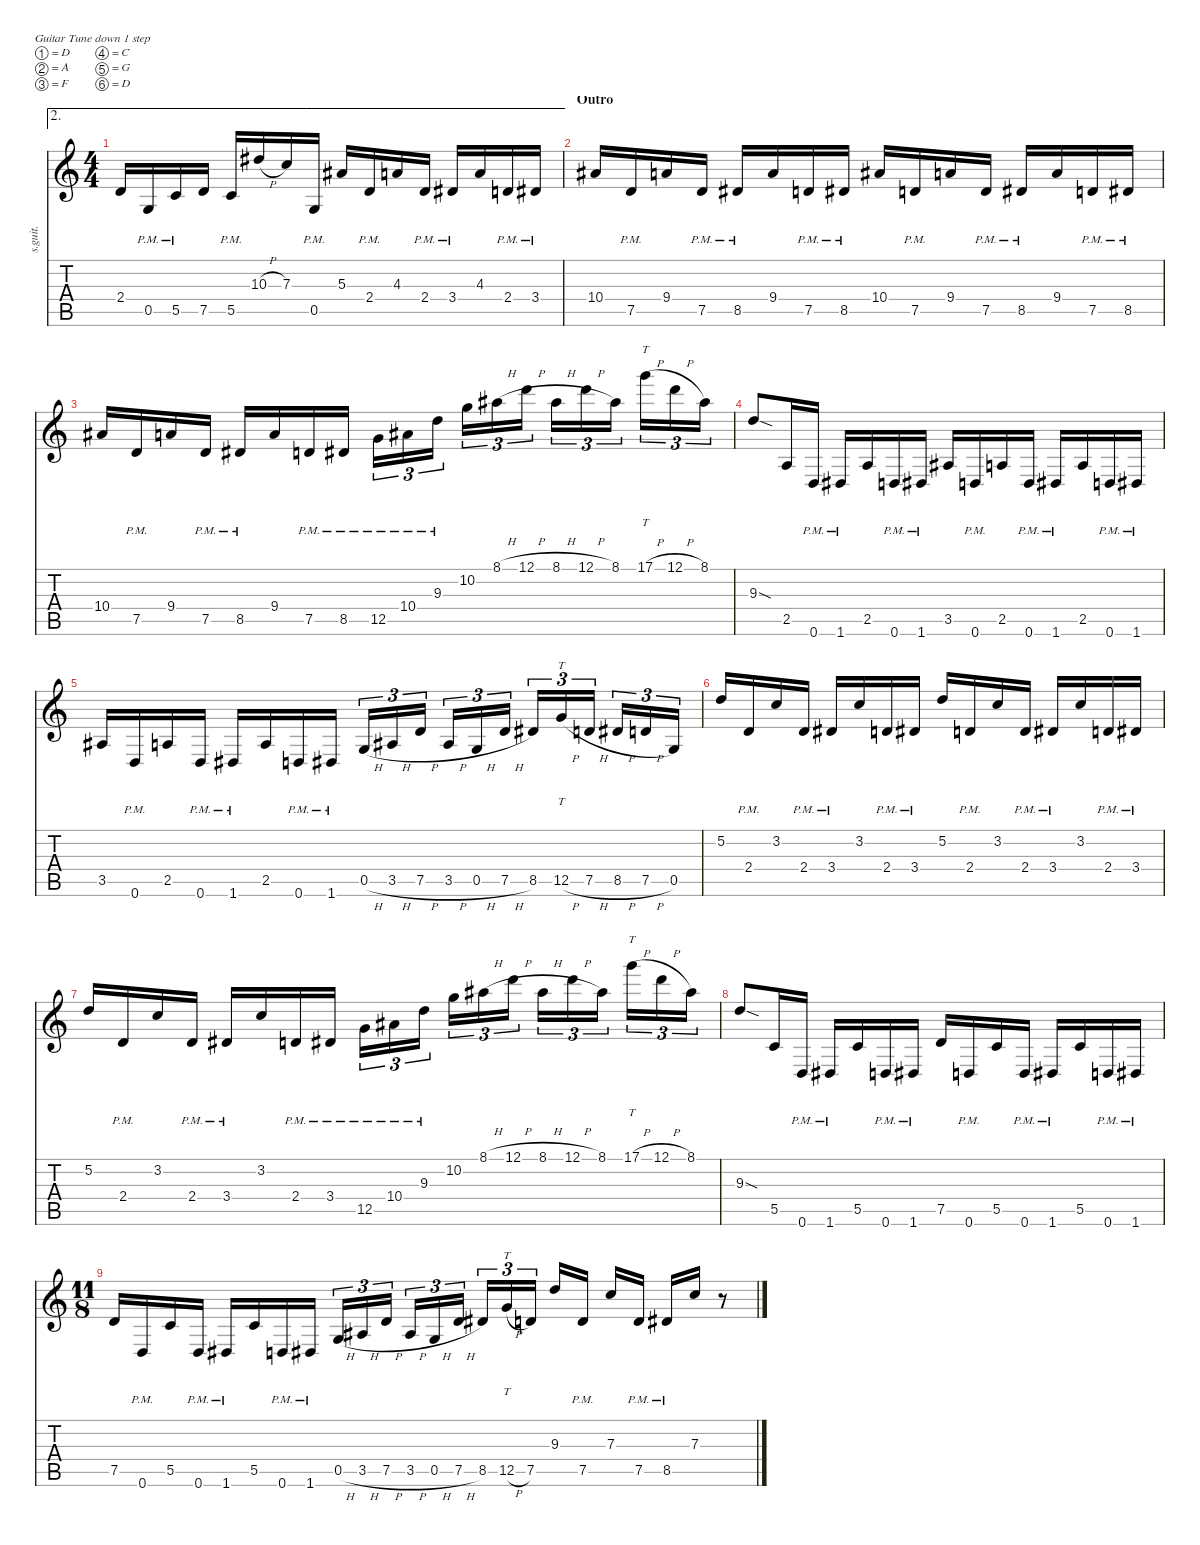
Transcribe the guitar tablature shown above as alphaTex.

\defaultSystemsLayout 4
\hideDynamics
\bracketExtendMode nobrackets
\track ("Christian Muenzer" "s.guit.") {instrument distortionguitar}
\staff {score tabs}
\tuning (D4 A3 F3 C3 G2 D2)
\ae 2
\ts (4 4)
\tempo (120 hide)
\clef g2
\ks c
2.4.16{lyrics (0 "") lyrics (1 "") lyrics (2 "") lyrics (3 "") lyrics (4 "") dy f} 0.5{pm}.16{lyrics (0 "") lyrics (1 "") lyrics (2 "") lyrics (3 "") lyrics (4 "")} 5.5{pm}.16{lyrics (0 "") lyrics (1 "") lyrics (2 "") lyrics (3 "") lyrics (4 "")} 7.5.16{lyrics (0 "") lyrics (1 "") lyrics (2 "") lyrics (3 "") lyrics (4 "")} 5.5{pm}.16{lyrics (0 "") lyrics (1 "") lyrics (2 "") lyrics (3 "") lyrics (4 "")} 10.3{h acc #}.16{lyrics (0 "") lyrics (1 "") lyrics (2 "") lyrics (3 "") lyrics (4 "")} 7.3.16{lyrics (0 "") lyrics (1 "") lyrics (2 "") lyrics (3 "") lyrics (4 "")} 0.5{pm}.16{lyrics (0 "") lyrics (1 "") lyrics (2 "") lyrics (3 "") lyrics (4 "")} 5.3{acc #}.16{lyrics (0 "") lyrics (1 "") lyrics (2 "") lyrics (3 "") lyrics (4 "")} 2.4{pm}.16{lyrics (0 "") lyrics (1 "") lyrics (2 "") lyrics (3 "") lyrics (4 "")} 4.3.16{lyrics (0 "") lyrics (1 "") lyrics (2 "") lyrics (3 "") lyrics (4 "")} 2.4{pm}.16{lyrics (0 "") lyrics (1 "") lyrics (2 "") lyrics (3 "") lyrics (4 "")} 3.4{pm acc #}.16{lyrics (0 "") lyrics (1 "") lyrics (2 "") lyrics (3 "") lyrics (4 "")} 4.3.16{lyrics (0 "") lyrics (1 "") lyrics (2 "") lyrics (3 "") lyrics (4 "")} 2.4{pm}.16{lyrics (0 "") lyrics (1 "") lyrics (2 "") lyrics (3 "") lyrics (4 "")} 3.4{pm acc #}.16{lyrics (0 "") lyrics (1 "") lyrics (2 "") lyrics (3 "") lyrics (4 "")} |
\section ("" "Outro")
10.4{acc #}.16{lyrics (0 "") lyrics (1 "") lyrics (2 "") lyrics (3 "") lyrics (4 "")} 7.5{pm}.16{lyrics (0 "") lyrics (1 "") lyrics (2 "") lyrics (3 "") lyrics (4 "")} 9.4.16{lyrics (0 "") lyrics (1 "") lyrics (2 "") lyrics (3 "") lyrics (4 "")} 7.5{pm}.16{lyrics (0 "") lyrics (1 "") lyrics (2 "") lyrics (3 "") lyrics (4 "")} 8.5{pm acc #}.16{lyrics (0 "") lyrics (1 "") lyrics (2 "") lyrics (3 "") lyrics (4 "")} 9.4.16{lyrics (0 "") lyrics (1 "") lyrics (2 "") lyrics (3 "") lyrics (4 "")} 7.5{pm}.16{lyrics (0 "") lyrics (1 "") lyrics (2 "") lyrics (3 "") lyrics (4 "")} 8.5{pm acc #}.16{lyrics (0 "") lyrics (1 "") lyrics (2 "") lyrics (3 "") lyrics (4 "")} 10.4{acc #}.16{lyrics (0 "") lyrics (1 "") lyrics (2 "") lyrics (3 "") lyrics (4 "")} 7.5{pm}.16{lyrics (0 "") lyrics (1 "") lyrics (2 "") lyrics (3 "") lyrics (4 "")} 9.4.16{lyrics (0 "") lyrics (1 "") lyrics (2 "") lyrics (3 "") lyrics (4 "")} 7.5{pm}.16{lyrics (0 "") lyrics (1 "") lyrics (2 "") lyrics (3 "") lyrics (4 "")} 8.5{pm acc #}.16{lyrics (0 "") lyrics (1 "") lyrics (2 "") lyrics (3 "") lyrics (4 "")} 9.4.16{lyrics (0 "") lyrics (1 "") lyrics (2 "") lyrics (3 "") lyrics (4 "")} 7.5{pm}.16{lyrics (0 "") lyrics (1 "") lyrics (2 "") lyrics (3 "") lyrics (4 "")} 8.5{pm acc #}.16{lyrics (0 "") lyrics (1 "") lyrics (2 "") lyrics (3 "") lyrics (4 "")} |
10.4{acc #}.16{lyrics (0 "") lyrics (1 "") lyrics (2 "") lyrics (3 "") lyrics (4 "")} 7.5{pm}.16{lyrics (0 "") lyrics (1 "") lyrics (2 "") lyrics (3 "") lyrics (4 "")} 9.4.16{lyrics (0 "") lyrics (1 "") lyrics (2 "") lyrics (3 "") lyrics (4 "")} 7.5{pm}.16{lyrics (0 "") lyrics (1 "") lyrics (2 "") lyrics (3 "") lyrics (4 "")} 8.5{pm acc #}.16{lyrics (0 "") lyrics (1 "") lyrics (2 "") lyrics (3 "") lyrics (4 "")} 9.4.16{lyrics (0 "") lyrics (1 "") lyrics (2 "") lyrics (3 "") lyrics (4 "")} 7.5{pm}.16{lyrics (0 "") lyrics (1 "") lyrics (2 "") lyrics (3 "") lyrics (4 "")} 8.5{pm acc #}.16{lyrics (0 "") lyrics (1 "") lyrics (2 "") lyrics (3 "") lyrics (4 "")} 12.5{pm}.16{tu (3 2) lyrics (0 "") lyrics (1 "") lyrics (2 "") lyrics (3 "") lyrics (4 "")} 10.4{pm acc #}.16{tu (3 2) lyrics (0 "") lyrics (1 "") lyrics (2 "") lyrics (3 "") lyrics (4 "")} 9.3{pm}.16{tu (3 2) lyrics (0 "") lyrics (1 "") lyrics (2 "") lyrics (3 "") lyrics (4 "")} 10.2.16{tu (3 2) lyrics (0 "") lyrics (1 "") lyrics (2 "") lyrics (3 "") lyrics (4 "")} 8.1{h acc #}.16{tu (3 2) lyrics (0 "") lyrics (1 "") lyrics (2 "") lyrics (3 "") lyrics (4 "")} 12.1{h}.16{tu (3 2) lyrics (0 "") lyrics (1 "") lyrics (2 "") lyrics (3 "") lyrics (4 "")} 8.1{h acc #}.16{tu (3 2) lyrics (0 "") lyrics (1 "") lyrics (2 "") lyrics (3 "") lyrics (4 "")} 12.1{h}.16{tu (3 2) lyrics (0 "") lyrics (1 "") lyrics (2 "") lyrics (3 "") lyrics (4 "")} 8.1{acc #}.16{tu (3 2) lyrics (0 "") lyrics (1 "") lyrics (2 "") lyrics (3 "") lyrics (4 "")} 17.1{h}.16{tt tu (3 2) lyrics (0 "") lyrics (1 "") lyrics (2 "") lyrics (3 "") lyrics (4 "")} 12.1{h}.16{tu (3 2) lyrics (0 "") lyrics (1 "") lyrics (2 "") lyrics (3 "") lyrics (4 "")} 8.1{acc #}.16{tu (3 2) lyrics (0 "") lyrics (1 "") lyrics (2 "") lyrics (3 "") lyrics (4 "")} |
9.3{sod}.8{lyrics (0 "") lyrics (1 "") lyrics (2 "") lyrics (3 "") lyrics (4 "")} 2.5.16{lyrics (0 "") lyrics (1 "") lyrics (2 "") lyrics (3 "") lyrics (4 "")} 0.6{pm}.16{lyrics (0 "") lyrics (1 "") lyrics (2 "") lyrics (3 "") lyrics (4 "")} 1.6{pm acc #}.16{lyrics (0 "") lyrics (1 "") lyrics (2 "") lyrics (3 "") lyrics (4 "")} 2.5.16{lyrics (0 "") lyrics (1 "") lyrics (2 "") lyrics (3 "") lyrics (4 "")} 0.6{pm}.16{lyrics (0 "") lyrics (1 "") lyrics (2 "") lyrics (3 "") lyrics (4 "")} 1.6{pm acc #}.16{lyrics (0 "") lyrics (1 "") lyrics (2 "") lyrics (3 "") lyrics (4 "")} 3.5{acc #}.16{lyrics (0 "") lyrics (1 "") lyrics (2 "") lyrics (3 "") lyrics (4 "")} 0.6{pm}.16{lyrics (0 "") lyrics (1 "") lyrics (2 "") lyrics (3 "") lyrics (4 "")} 2.5.16{lyrics (0 "") lyrics (1 "") lyrics (2 "") lyrics (3 "") lyrics (4 "")} 0.6{pm}.16{lyrics (0 "") lyrics (1 "") lyrics (2 "") lyrics (3 "") lyrics (4 "")} 1.6{pm acc #}.16{lyrics (0 "") lyrics (1 "") lyrics (2 "") lyrics (3 "") lyrics (4 "")} 2.5.16{lyrics (0 "") lyrics (1 "") lyrics (2 "") lyrics (3 "") lyrics (4 "")} 0.6{pm}.16{lyrics (0 "") lyrics (1 "") lyrics (2 "") lyrics (3 "") lyrics (4 "")} 1.6{pm acc #}.16{lyrics (0 "") lyrics (1 "") lyrics (2 "") lyrics (3 "") lyrics (4 "")} |
3.5{acc #}.16{lyrics (0 "") lyrics (1 "") lyrics (2 "") lyrics (3 "") lyrics (4 "")} 0.6{pm}.16{lyrics (0 "") lyrics (1 "") lyrics (2 "") lyrics (3 "") lyrics (4 "")} 2.5.16{lyrics (0 "") lyrics (1 "") lyrics (2 "") lyrics (3 "") lyrics (4 "")} 0.6{pm}.16{lyrics (0 "") lyrics (1 "") lyrics (2 "") lyrics (3 "") lyrics (4 "")} 1.6{pm acc #}.16{lyrics (0 "") lyrics (1 "") lyrics (2 "") lyrics (3 "") lyrics (4 "")} 2.5.16{lyrics (0 "") lyrics (1 "") lyrics (2 "") lyrics (3 "") lyrics (4 "")} 0.6{pm}.16{lyrics (0 "") lyrics (1 "") lyrics (2 "") lyrics (3 "") lyrics (4 "")} 1.6{pm acc #}.16{lyrics (0 "") lyrics (1 "") lyrics (2 "") lyrics (3 "") lyrics (4 "")} 0.5{h}.16{tu (3 2) lyrics (0 "") lyrics (1 "") lyrics (2 "") lyrics (3 "") lyrics (4 "") dy mf} 3.5{h acc #}.16{tu (3 2) lyrics (0 "") lyrics (1 "") lyrics (2 "") lyrics (3 "") lyrics (4 "")} 7.5{h}.16{tu (3 2) lyrics (0 "") lyrics (1 "") lyrics (2 "") lyrics (3 "") lyrics (4 "")} 3.5{h acc #}.16{tu (3 2) lyrics (0 "") lyrics (1 "") lyrics (2 "") lyrics (3 "") lyrics (4 "")} 0.5{h}.16{tu (3 2) lyrics (0 "") lyrics (1 "") lyrics (2 "") lyrics (3 "") lyrics (4 "")} 7.5{h}.16{tu (3 2) lyrics (0 "") lyrics (1 "") lyrics (2 "") lyrics (3 "") lyrics (4 "")} 8.5{acc #}.16{tu (3 2) lyrics (0 "") lyrics (1 "") lyrics (2 "") lyrics (3 "") lyrics (4 "")} 12.5{h}.16{tt tu (3 2) lyrics (0 "") lyrics (1 "") lyrics (2 "") lyrics (3 "") lyrics (4 "")} 7.5{h}.16{tu (3 2) lyrics (0 "") lyrics (1 "") lyrics (2 "") lyrics (3 "") lyrics (4 "")} 8.5{h acc #}.16{tu (3 2) lyrics (0 "") lyrics (1 "") lyrics (2 "") lyrics (3 "") lyrics (4 "")} 7.5{h}.16{tu (3 2) lyrics (0 "") lyrics (1 "") lyrics (2 "") lyrics (3 "") lyrics (4 "")} 0.5.16{tu (3 2) lyrics (0 "") lyrics (1 "") lyrics (2 "") lyrics (3 "") lyrics (4 "")} |
5.2.16{lyrics (0 "") lyrics (1 "") lyrics (2 "") lyrics (3 "") lyrics (4 "") dy f} 2.4{pm}.16{lyrics (0 "") lyrics (1 "") lyrics (2 "") lyrics (3 "") lyrics (4 "")} 3.2.16{lyrics (0 "") lyrics (1 "") lyrics (2 "") lyrics (3 "") lyrics (4 "")} 2.4{pm}.16{lyrics (0 "") lyrics (1 "") lyrics (2 "") lyrics (3 "") lyrics (4 "")} 3.4{pm acc #}.16{lyrics (0 "") lyrics (1 "") lyrics (2 "") lyrics (3 "") lyrics (4 "")} 3.2.16{lyrics (0 "") lyrics (1 "") lyrics (2 "") lyrics (3 "") lyrics (4 "")} 2.4{pm}.16{lyrics (0 "") lyrics (1 "") lyrics (2 "") lyrics (3 "") lyrics (4 "")} 3.4{pm acc #}.16{lyrics (0 "") lyrics (1 "") lyrics (2 "") lyrics (3 "") lyrics (4 "")} 5.2.16{lyrics (0 "") lyrics (1 "") lyrics (2 "") lyrics (3 "") lyrics (4 "")} 2.4{pm}.16{lyrics (0 "") lyrics (1 "") lyrics (2 "") lyrics (3 "") lyrics (4 "")} 3.2.16{lyrics (0 "") lyrics (1 "") lyrics (2 "") lyrics (3 "") lyrics (4 "")} 2.4{pm}.16{lyrics (0 "") lyrics (1 "") lyrics (2 "") lyrics (3 "") lyrics (4 "")} 3.4{pm acc #}.16{lyrics (0 "") lyrics (1 "") lyrics (2 "") lyrics (3 "") lyrics (4 "")} 3.2.16{lyrics (0 "") lyrics (1 "") lyrics (2 "") lyrics (3 "") lyrics (4 "")} 2.4{pm}.16{lyrics (0 "") lyrics (1 "") lyrics (2 "") lyrics (3 "") lyrics (4 "")} 3.4{pm acc #}.16{lyrics (0 "") lyrics (1 "") lyrics (2 "") lyrics (3 "") lyrics (4 "")} |
5.2.16{lyrics (0 "") lyrics (1 "") lyrics (2 "") lyrics (3 "") lyrics (4 "")} 2.4{pm}.16{lyrics (0 "") lyrics (1 "") lyrics (2 "") lyrics (3 "") lyrics (4 "")} 3.2.16{lyrics (0 "") lyrics (1 "") lyrics (2 "") lyrics (3 "") lyrics (4 "")} 2.4{pm}.16{lyrics (0 "") lyrics (1 "") lyrics (2 "") lyrics (3 "") lyrics (4 "")} 3.4{pm acc #}.16{lyrics (0 "") lyrics (1 "") lyrics (2 "") lyrics (3 "") lyrics (4 "")} 3.2.16{lyrics (0 "") lyrics (1 "") lyrics (2 "") lyrics (3 "") lyrics (4 "")} 2.4{pm}.16{lyrics (0 "") lyrics (1 "") lyrics (2 "") lyrics (3 "") lyrics (4 "")} 3.4{pm acc #}.16{lyrics (0 "") lyrics (1 "") lyrics (2 "") lyrics (3 "") lyrics (4 "")} 12.5{pm}.16{tu (3 2) lyrics (0 "") lyrics (1 "") lyrics (2 "") lyrics (3 "") lyrics (4 "")} 10.4{pm acc #}.16{tu (3 2) lyrics (0 "") lyrics (1 "") lyrics (2 "") lyrics (3 "") lyrics (4 "")} 9.3{pm}.16{tu (3 2) lyrics (0 "") lyrics (1 "") lyrics (2 "") lyrics (3 "") lyrics (4 "")} 10.2.16{tu (3 2) lyrics (0 "") lyrics (1 "") lyrics (2 "") lyrics (3 "") lyrics (4 "")} 8.1{h acc #}.16{tu (3 2) lyrics (0 "") lyrics (1 "") lyrics (2 "") lyrics (3 "") lyrics (4 "")} 12.1{h}.16{tu (3 2) lyrics (0 "") lyrics (1 "") lyrics (2 "") lyrics (3 "") lyrics (4 "")} 8.1{h acc #}.16{tu (3 2) lyrics (0 "") lyrics (1 "") lyrics (2 "") lyrics (3 "") lyrics (4 "")} 12.1{h}.16{tu (3 2) lyrics (0 "") lyrics (1 "") lyrics (2 "") lyrics (3 "") lyrics (4 "")} 8.1{acc #}.16{tu (3 2) lyrics (0 "") lyrics (1 "") lyrics (2 "") lyrics (3 "") lyrics (4 "")} 17.1{h}.16{tt tu (3 2) lyrics (0 "") lyrics (1 "") lyrics (2 "") lyrics (3 "") lyrics (4 "")} 12.1{h}.16{tu (3 2) lyrics (0 "") lyrics (1 "") lyrics (2 "") lyrics (3 "") lyrics (4 "")} 8.1{acc #}.16{tu (3 2) lyrics (0 "") lyrics (1 "") lyrics (2 "") lyrics (3 "") lyrics (4 "")} |
9.3{sod}.8{lyrics (0 "") lyrics (1 "") lyrics (2 "") lyrics (3 "") lyrics (4 "")} 5.5.16{lyrics (0 "") lyrics (1 "") lyrics (2 "") lyrics (3 "") lyrics (4 "")} 0.6{pm}.16{lyrics (0 "") lyrics (1 "") lyrics (2 "") lyrics (3 "") lyrics (4 "")} 1.6{pm acc #}.16{lyrics (0 "") lyrics (1 "") lyrics (2 "") lyrics (3 "") lyrics (4 "")} 5.5.16{lyrics (0 "") lyrics (1 "") lyrics (2 "") lyrics (3 "") lyrics (4 "")} 0.6{pm}.16{lyrics (0 "") lyrics (1 "") lyrics (2 "") lyrics (3 "") lyrics (4 "")} 1.6{pm acc #}.16{lyrics (0 "") lyrics (1 "") lyrics (2 "") lyrics (3 "") lyrics (4 "")} 7.5.16{lyrics (0 "") lyrics (1 "") lyrics (2 "") lyrics (3 "") lyrics (4 "")} 0.6{pm}.16{lyrics (0 "") lyrics (1 "") lyrics (2 "") lyrics (3 "") lyrics (4 "")} 5.5.16{lyrics (0 "") lyrics (1 "") lyrics (2 "") lyrics (3 "") lyrics (4 "")} 0.6{pm}.16{lyrics (0 "") lyrics (1 "") lyrics (2 "") lyrics (3 "") lyrics (4 "")} 1.6{pm acc #}.16{lyrics (0 "") lyrics (1 "") lyrics (2 "") lyrics (3 "") lyrics (4 "")} 5.5.16{lyrics (0 "") lyrics (1 "") lyrics (2 "") lyrics (3 "") lyrics (4 "")} 0.6{pm}.16{lyrics (0 "") lyrics (1 "") lyrics (2 "") lyrics (3 "") lyrics (4 "")} 1.6{pm acc #}.16{lyrics (0 "") lyrics (1 "") lyrics (2 "") lyrics (3 "") lyrics (4 "")} |
\ts (11 8)
\beaming (8 2 2 2 2)
7.5.16{lyrics (0 "") lyrics (1 "") lyrics (2 "") lyrics (3 "") lyrics (4 "")} 0.6{pm}.16{lyrics (0 "") lyrics (1 "") lyrics (2 "") lyrics (3 "") lyrics (4 "")} 5.5.16{lyrics (0 "") lyrics (1 "") lyrics (2 "") lyrics (3 "") lyrics (4 "")} 0.6{pm}.16{lyrics (0 "") lyrics (1 "") lyrics (2 "") lyrics (3 "") lyrics (4 "")} 1.6{pm acc #}.16{lyrics (0 "") lyrics (1 "") lyrics (2 "") lyrics (3 "") lyrics (4 "")} 5.5.16{lyrics (0 "") lyrics (1 "") lyrics (2 "") lyrics (3 "") lyrics (4 "")} 0.6{pm}.16{lyrics (0 "") lyrics (1 "") lyrics (2 "") lyrics (3 "") lyrics (4 "")} 1.6{pm acc #}.16{lyrics (0 "") lyrics (1 "") lyrics (2 "") lyrics (3 "") lyrics (4 "")} 0.5{h}.16{tu (3 2) lyrics (0 "") lyrics (1 "") lyrics (2 "") lyrics (3 "") lyrics (4 "") dy mf} 3.5{h acc #}.16{tu (3 2) lyrics (0 "") lyrics (1 "") lyrics (2 "") lyrics (3 "") lyrics (4 "")} 7.5{h}.16{tu (3 2) lyrics (0 "") lyrics (1 "") lyrics (2 "") lyrics (3 "") lyrics (4 "")} 3.5{h acc #}.16{tu (3 2) lyrics (0 "") lyrics (1 "") lyrics (2 "") lyrics (3 "") lyrics (4 "")} 0.5{h}.16{tu (3 2) lyrics (0 "") lyrics (1 "") lyrics (2 "") lyrics (3 "") lyrics (4 "")} 7.5{h}.16{tu (3 2) lyrics (0 "") lyrics (1 "") lyrics (2 "") lyrics (3 "") lyrics (4 "")} 8.5{acc #}.16{tu (3 2) lyrics (0 "") lyrics (1 "") lyrics (2 "") lyrics (3 "") lyrics (4 "")} 12.5{h}.16{tt tu (3 2) lyrics (0 "") lyrics (1 "") lyrics (2 "") lyrics (3 "") lyrics (4 "")} 7.5.16{tu (3 2) lyrics (0 "") lyrics (1 "") lyrics (2 "") lyrics (3 "") lyrics (4 "")} 9.3.16{lyrics (0 "") lyrics (1 "") lyrics (2 "") lyrics (3 "") lyrics (4 "") dy f} 7.5{pm}.16{lyrics (0 "") lyrics (1 "") lyrics (2 "") lyrics (3 "") lyrics (4 "")} 7.3.16{lyrics (0 "") lyrics (1 "") lyrics (2 "") lyrics (3 "") lyrics (4 "")} 7.5{pm}.16{lyrics (0 "") lyrics (1 "") lyrics (2 "") lyrics (3 "") lyrics (4 "")} 8.5{pm acc #}.16{lyrics (0 "") lyrics (1 "") lyrics (2 "") lyrics (3 "") lyrics (4 "")} 7.3.16{lyrics (0 "") lyrics (1 "") lyrics (2 "") lyrics (3 "") lyrics (4 "")} r.8
